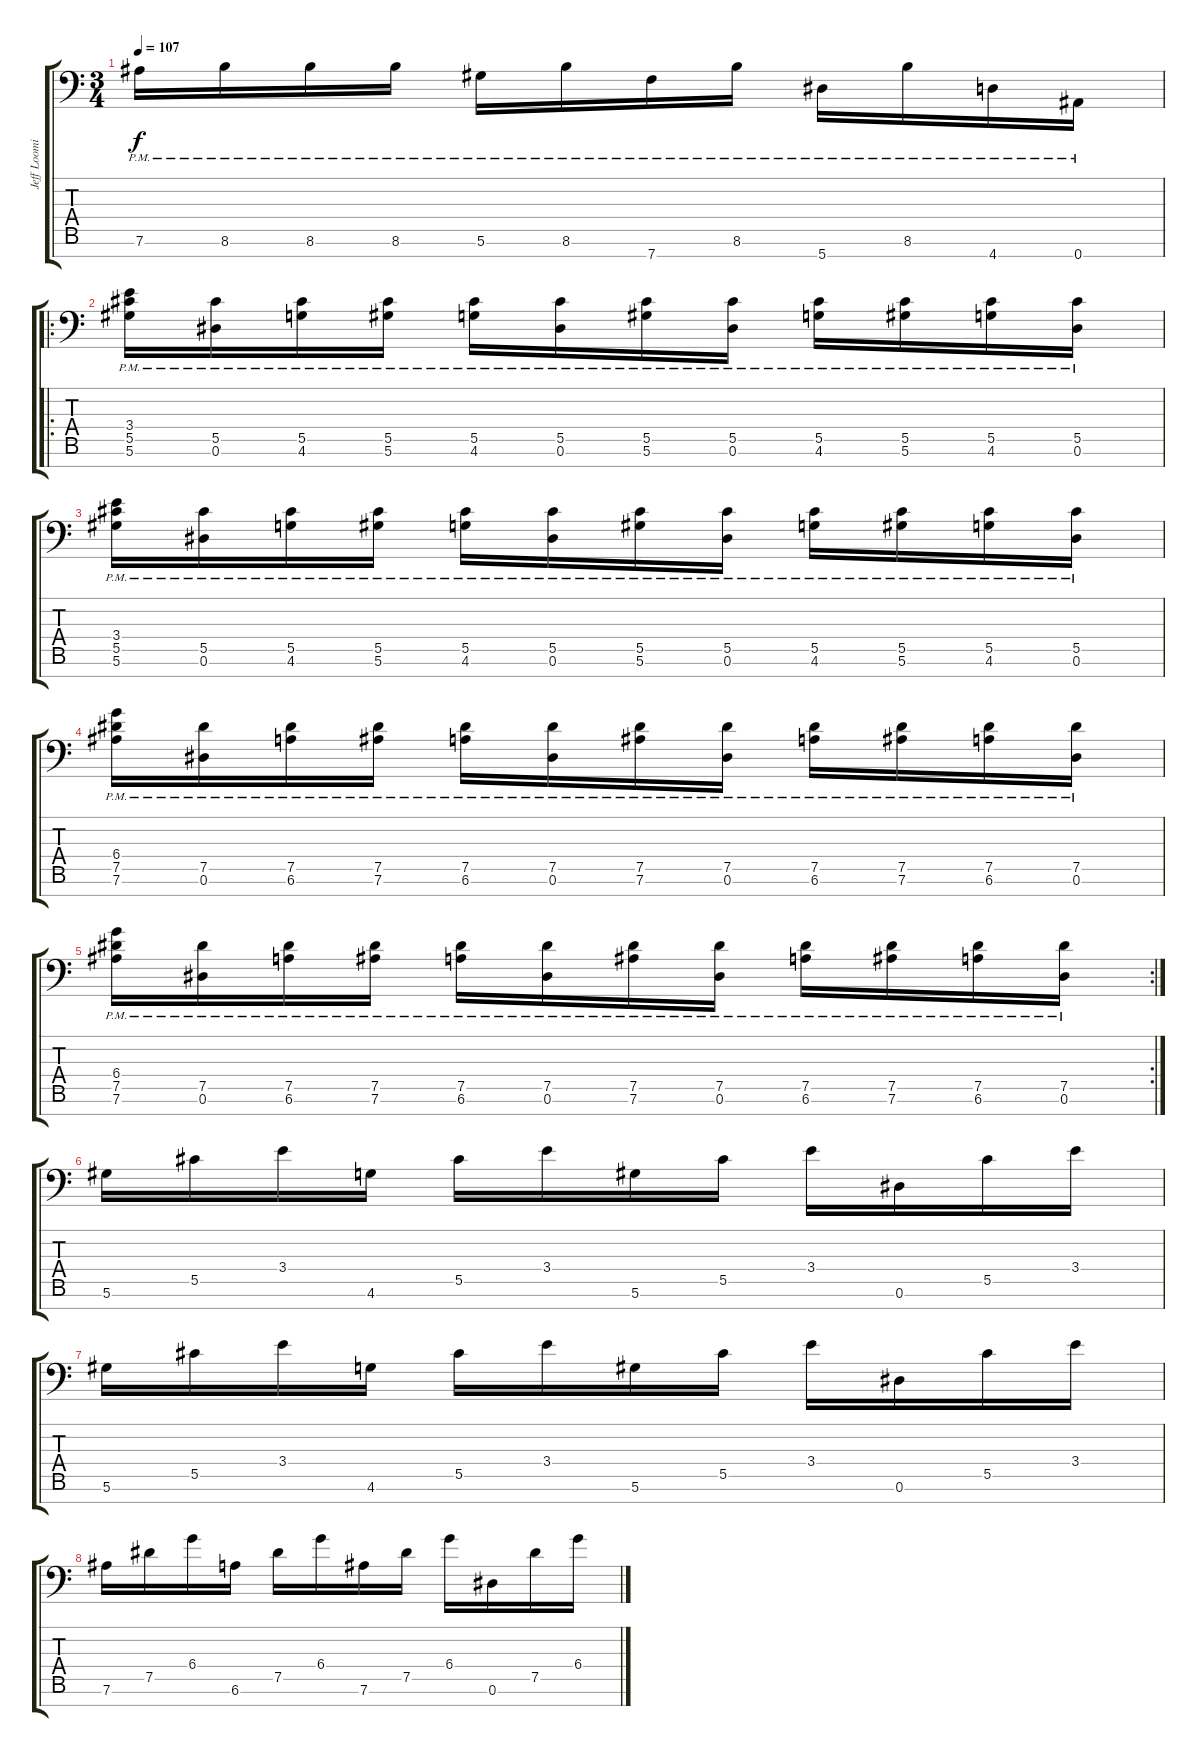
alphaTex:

\track ("Jeff Loomis" "Jeff Loomi") {instrument distortionguitar}
\staff {score tabs}
\tuning (Eb4 Bb3 Gb3 Db3 Ab2 Eb2 Bb1) {hide}
\ts (3 4)
\tempo 107
\clef f4
\ks c
7.6{pm}.16{dy f} 8.6{pm}.16 8.6{pm}.16 8.6{pm}.16 5.6{pm}.16 8.6{pm}.16 7.7{pm}.16 8.6{pm}.16 5.7{pm}.16 8.6{pm}.16 4.7{pm}.16 0.7{pm}.16 |
\ro
(3.4 5.5{pm} 5.6{pm}).16 (5.5{pm} 0.6{pm}).16 (5.5{pm} 4.6{pm}).16 (5.5{pm} 5.6{pm}).16 (5.5{pm} 4.6{pm}).16 (5.5{pm} 0.6{pm}).16 (5.5{pm} 5.6{pm}).16 (5.5{pm} 0.6{pm}).16 (5.5{pm} 4.6{pm}).16 (5.5{pm} 5.6{pm}).16 (5.5{pm} 4.6{pm}).16 (5.5{pm} 0.6{pm}).16 |
(3.4 5.5{pm} 5.6{pm}).16 (5.5{pm} 0.6{pm}).16 (5.5{pm} 4.6{pm}).16 (5.5{pm} 5.6{pm}).16 (5.5{pm} 4.6{pm}).16 (5.5{pm} 0.6{pm}).16 (5.5{pm} 5.6{pm}).16 (5.5{pm} 0.6{pm}).16 (5.5{pm} 4.6{pm}).16 (5.5{pm} 5.6{pm}).16 (5.5{pm} 4.6{pm}).16 (5.5{pm} 0.6{pm}).16 |
(6.4 7.5{pm} 7.6{pm}).16 (7.5{pm} 0.6{pm}).16 (7.5{pm} 6.6{pm}).16 (7.5{pm} 7.6{pm}).16 (7.5{pm} 6.6{pm}).16 (7.5{pm} 0.6{pm}).16 (7.5{pm} 7.6{pm}).16 (7.5{pm} 0.6{pm}).16 (7.5{pm} 6.6{pm}).16 (7.5{pm} 7.6{pm}).16 (7.5{pm} 6.6{pm}).16 (7.5{pm} 0.6{pm}).16 |
\rc 2
(6.4 7.5{pm} 7.6{pm}).16 (7.5{pm} 0.6{pm}).16 (7.5{pm} 6.6{pm}).16 (7.5{pm} 7.6{pm}).16 (7.5{pm} 6.6{pm}).16 (7.5{pm} 0.6{pm}).16 (7.5{pm} 7.6{pm}).16 (7.5{pm} 0.6{pm}).16 (7.5{pm} 6.6{pm}).16 (7.5{pm} 7.6{pm}).16 (7.5{pm} 6.6{pm}).16 (7.5{pm} 0.6{pm}).16 |
5.6.16 5.5.16 3.4.16 4.6.16 5.5.16 3.4.16 5.6.16 5.5.16 3.4.16 0.6.16 5.5.16 3.4.16 |
5.6.16 5.5.16 3.4.16 4.6.16 5.5.16 3.4.16 5.6.16 5.5.16 3.4.16 0.6.16 5.5.16 3.4.16 |
7.6.16 7.5.16 6.4.16 6.6.16 7.5.16 6.4.16 7.6.16 7.5.16 6.4.16 0.6.16 7.5.16 6.4.16
